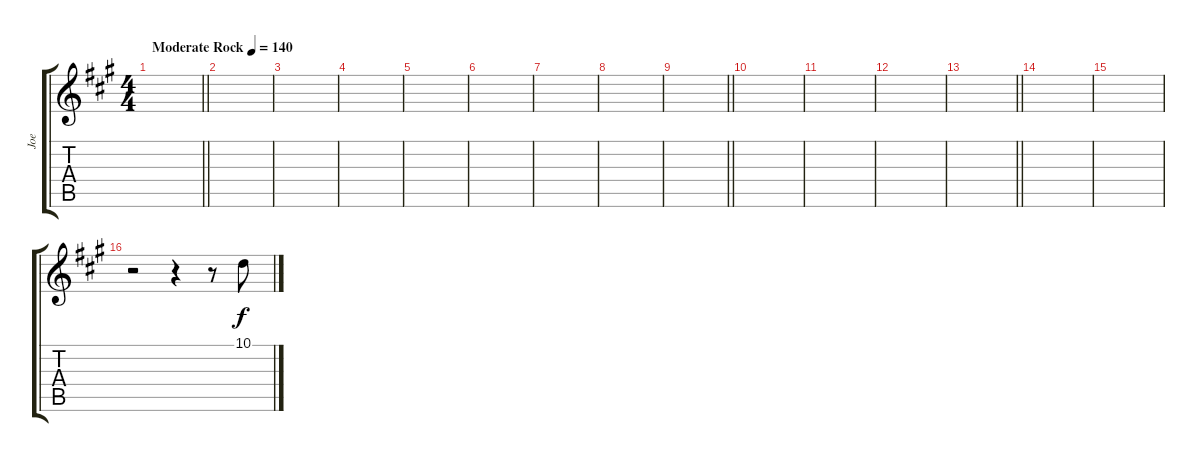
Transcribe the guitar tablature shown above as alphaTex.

\track ("Joe" "Joe") {instrument lead1square}
\staff {score tabs}
\tuning (E4 B3 G3 D3 A2 E2) {hide}
\ts (4 4)
\tempo (140 "Moderate Rock")
\clef g2
\barLineRight lightlight
\ks a
|
|
|
|
|
|
|
|
\barLineRight lightlight
|
|
|
|
\barLineRight lightlight
|
|
|
r.2 r.4 r.8 10.1.8
